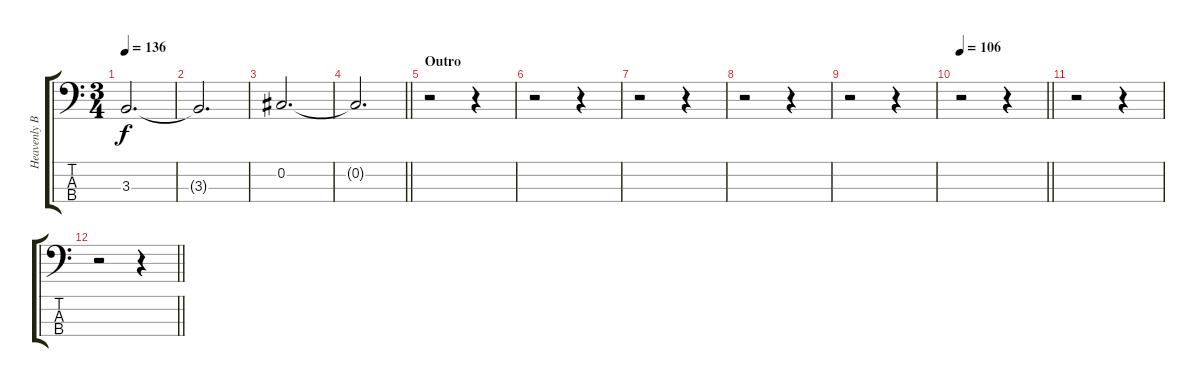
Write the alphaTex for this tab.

\track ("Heavenly Bass" "Heavenly B") {instrument electricbassfinger}
\staff {score tabs}
\tuning (Gb2 Db2 Ab1 Eb1) {hide}
\ts (3 4)
\tempo 136
\clef f4
\ks c
3.3.2{d dy f} |
3.3{t}.2{d} |
0.2.2{d} |
\barLineRight lightlight
0.2{t}.2{d} |
\section ("" "Outro")
r.2 r.4 |
r.2 r.4 |
r.2 r.4 |
r.2 r.4 |
r.2 r.4 |
\tempo 106
\barLineRight lightlight
r.2 r.4 |
r.2 r.4 |
\barLineRight lightlight
r.2 r.4
